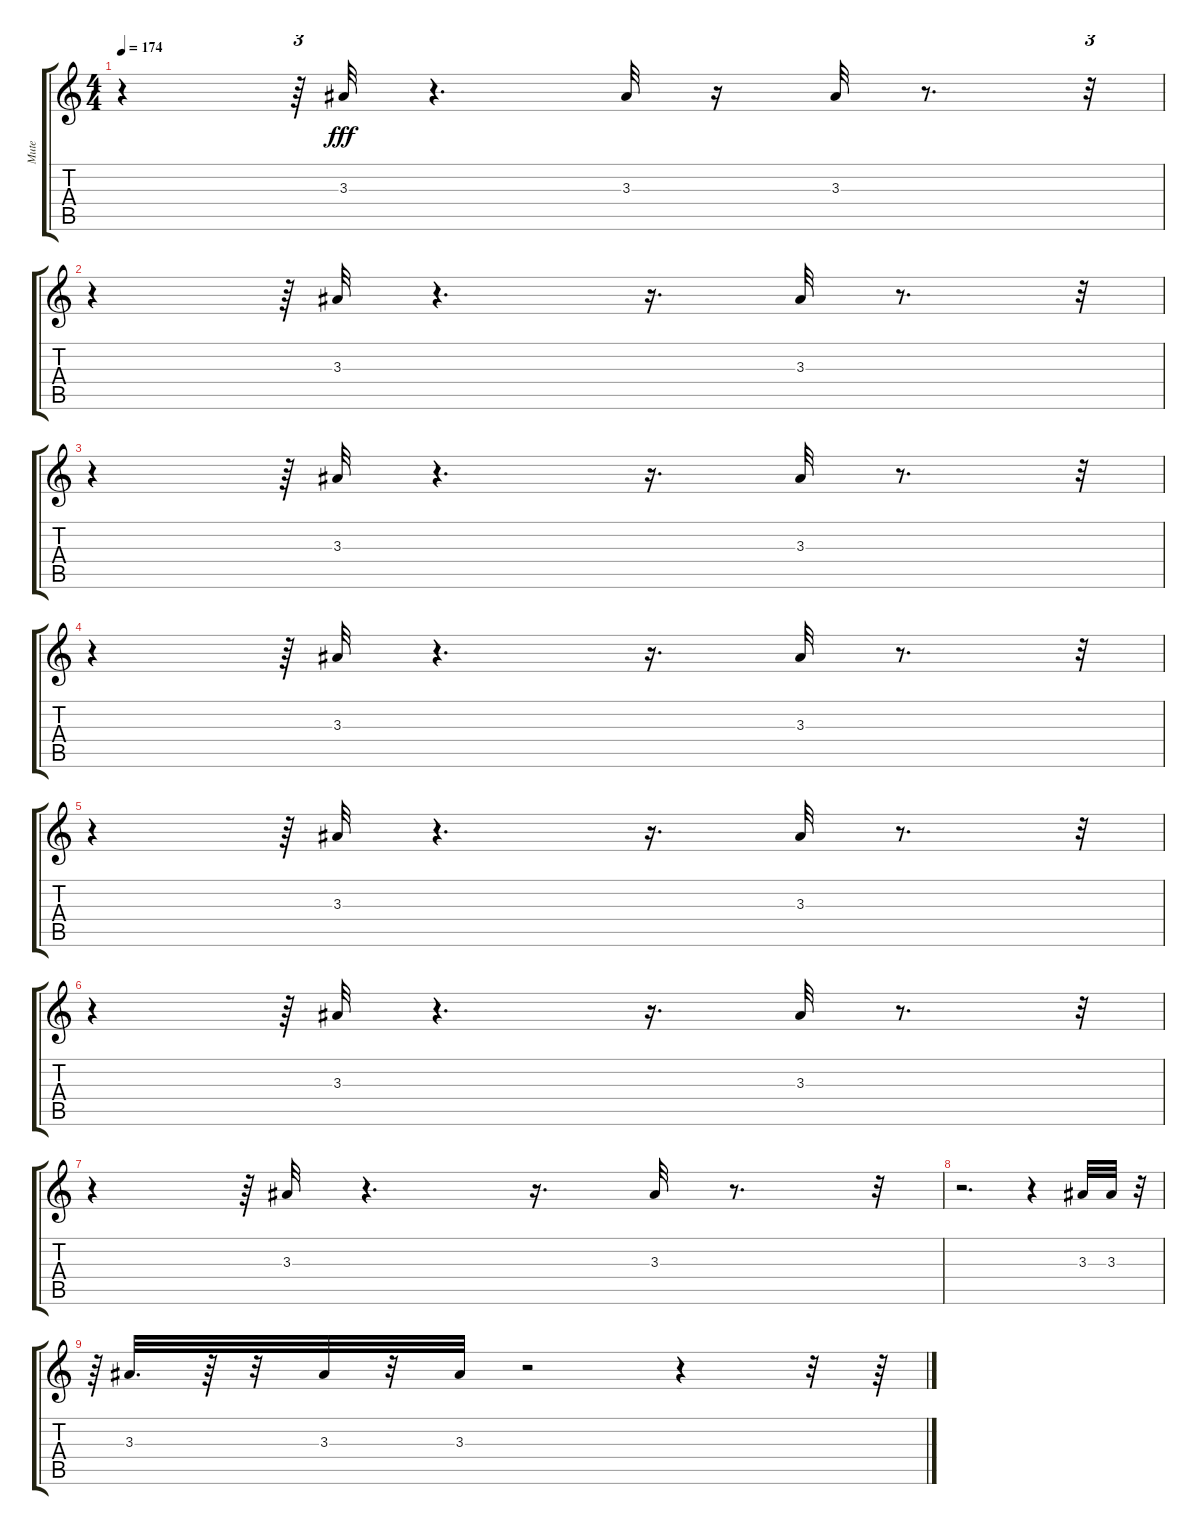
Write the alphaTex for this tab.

\track ("Mute" "Mute") {instrument distortionguitar}
\staff {score tabs}
\tuning (E4 B3 G3 D3 A2 E2) {hide}
\ts (4 4)
\tempo 174
\clef g2
\ks c
r.4{dy fff} r.64{tu (3 2)} 3.3.32 r.4{d} 3.3.32 r.16 3.3.32 r.8{d} r.32{tu (3 2)} |
r.4 r.64{tu (3 2)} 3.3.32 r.4{d} r.16{d} 3.3.32 r.8{d} r.32{tu (3 2)} |
r.4 r.64{tu (3 2)} 3.3.32 r.4{d} r.16{d} 3.3.32 r.8{d} r.32{tu (3 2)} |
r.4 r.64{tu (3 2)} 3.3.32 r.4{d} r.16{d} 3.3.32 r.8{d} r.32{tu (3 2)} |
r.4 r.64{tu (3 2)} 3.3.32 r.4{d} r.16{d} 3.3.32 r.8{d} r.32{tu (3 2)} |
r.4 r.64{tu (3 2)} 3.3.32 r.4{d} r.16{d} 3.3.32 r.8{d} r.32{tu (3 2)} |
r.4 r.64{tu (3 2)} 3.3.32 r.4{d} r.16{d} 3.3.32 r.8{d} r.32{tu (3 2)} |
r.2{d} r.4{tu (3 2)} 3.3.32 3.3.32 r.32{tu (3 2)} |
r.64{tu (3 2)} 3.3.32{d} r.64 r.32 3.3.32 r.32 3.3.32 r.2 r.4 r.32 r.64
